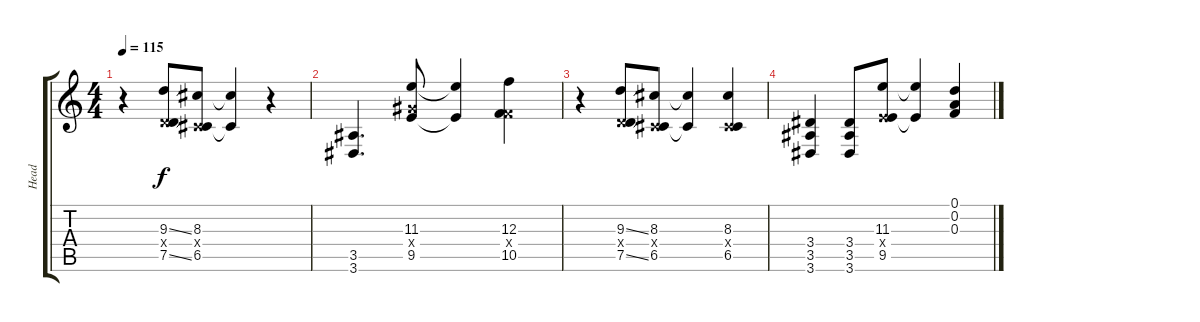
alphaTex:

\track ("Head" "Head") {instrument distortionguitar}
\staff {score tabs}
\tuning (D4 A3 F3 C3 G2 C2) {hide}
\ts (4 4)
\tempo 115
\clef g2
\ks c
r.4{dy f} (9.3{ss} 2.4{x} 7.5{ss}).8 (8.3 0.4{x} 6.5).8 (8.3{t} 6.5{t}).4 r.4 |
(3.5 3.6).4{d} (11.3 8.4{x} 9.5).8 (11.3{t} 9.5{t}).4 (12.3 5.4{x} 10.5).4 |
r.4 (9.3{ss} 2.4{x} 7.5{ss}).8 (8.3 0.4{x} 6.5).8 (8.3{t} 6.5{t}).4 (8.3 1.4{x} 6.5).4 |
(3.4 3.5 3.6).4 (3.4 3.5 3.6).8 (11.3 4.4{x} 9.5).8 (11.3{t} 9.5{t}).4 (0.1 0.2 0.3).4
